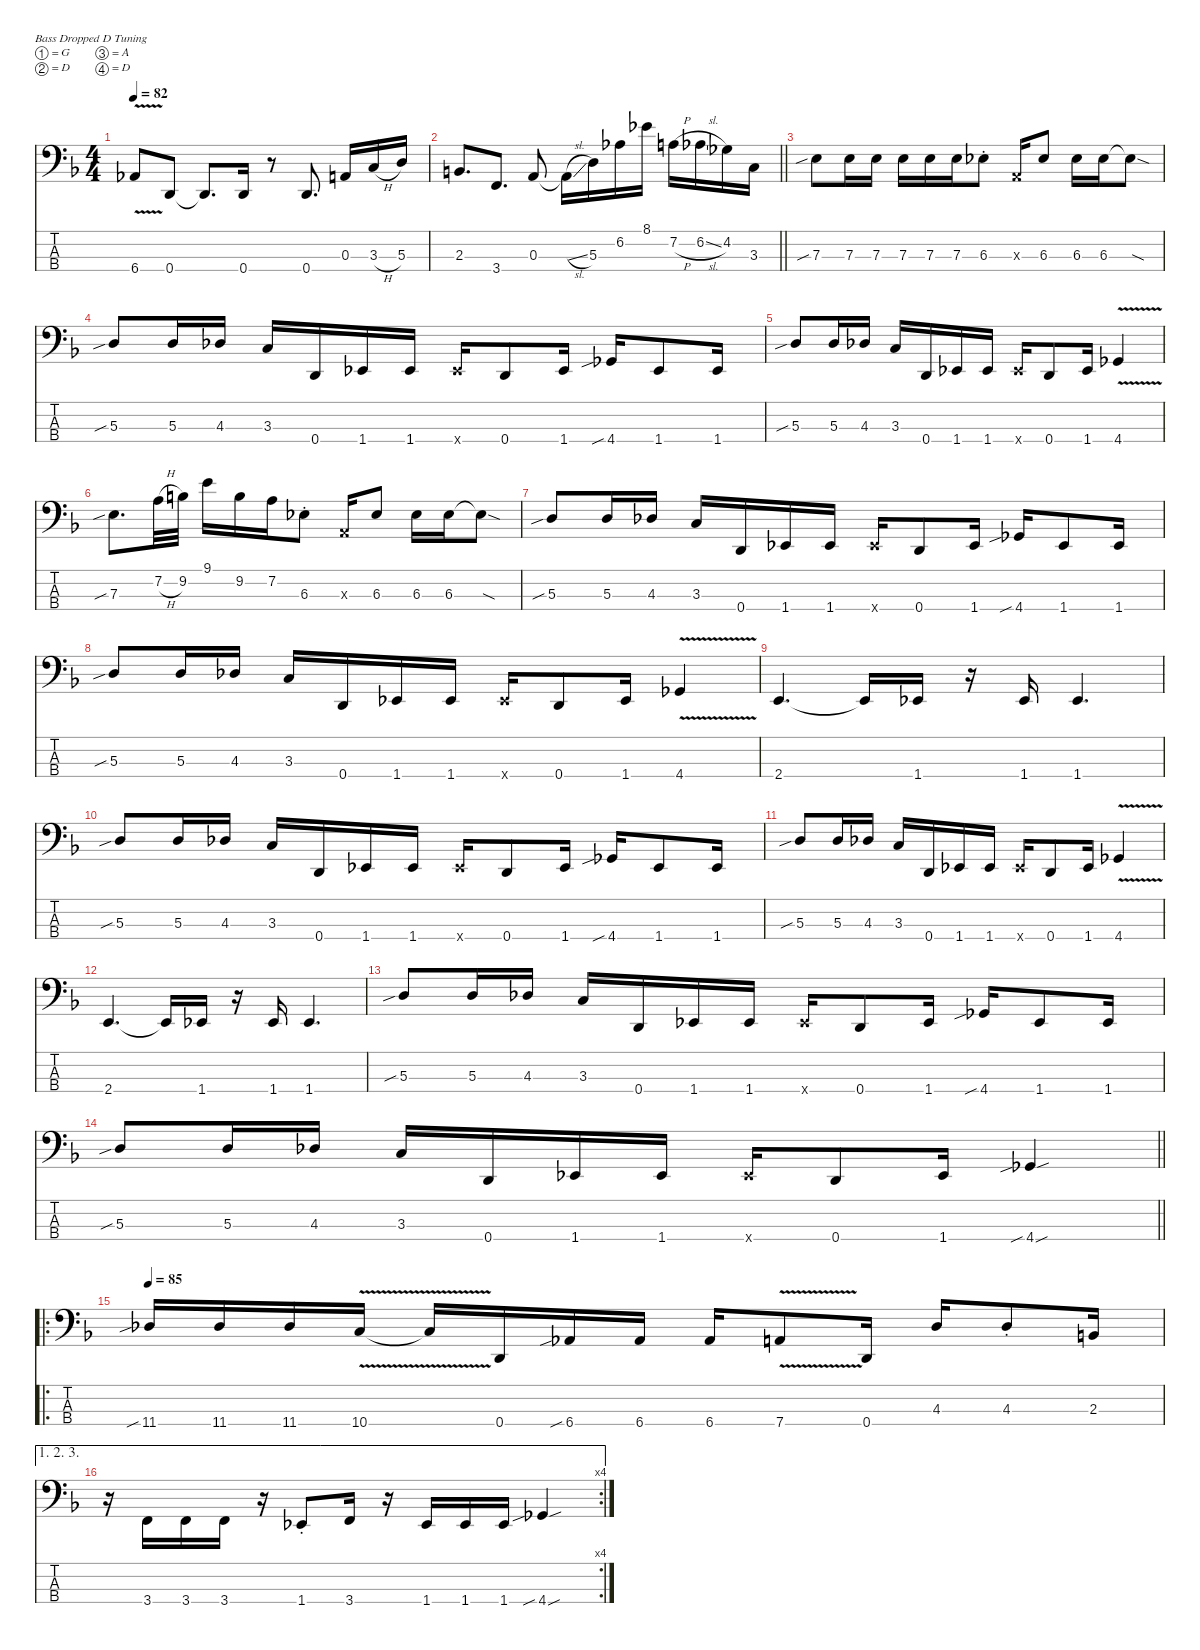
\defaultSystemsLayout 4
\hideDynamics
\bracketExtendMode nobrackets
\singleTrackTrackNamePolicy hidden
\multiTrackTrackNamePolicy hidden
\firstSystemTrackNameMode fullname
\firstSystemTrackNameOrientation horizontal
\otherSystemsTrackNameOrientation horizontal
\track ("Martin Mendez - El. Bass #1" "el.bs.") {instrument electricbassfinger}
\staff {score tabs}
\tuning (G2 D2 A1 D1)
\ts (4 4)
\tempo 82
\clef f4
\ks f
6.4{v acc b}.8{dy f beam Up} 0.4{acc forcenatural}.8{beam Up} 0.4{t acc forcenatural}.8{d beam Up} 0.4{acc forcenatural}.16{beam Up} r.8{beam Up} 0.4{acc forcenatural}.8{d beam Up} 0.3{acc forcenatural}.16{beam Up} 3.3{h acc forcenatural}.16{beam Up} 5.3{acc forcenatural}.16{beam Up} |
\barLineRight lightlight
2.3{acc forcenatural}.8{d beam Up} 3.4{acc forcenatural}.8{d beam Up} 0.3{acc forcenatural}.8{beam Up} 0.3{sl t acc forcenatural}.16{beam Down} 5.3{acc forcenatural}.16{beam Down} 6.2{acc b}.16{beam Down} 8.1{acc b}.16{beam Down} 7.2{h acc forcenatural}.16{beam Down} 6.2{sl acc b}.16{beam Down} 4.2{acc b}.16{beam Down} 3.3{acc forcenatural}.16{beam Down} |
7.3{sib acc forcenatural}.8{beam Down} 7.3{acc forcenatural}.16{beam Down} 7.3{acc forcenatural}.16{beam Down} 7.3{acc forcenatural}.16{beam Down} 7.3{acc forcenatural}.16{beam Down} 7.3{acc forcenatural}.16{beam Down} 6.3{st acc b}.8{beam Down} 0.3{x acc forcenatural}.16{beam Up} 6.3{acc b}.8{beam Up} 6.3{acc b}.16{beam Down} 6.3{acc b}.16{beam Down} 6.3{sod t acc b}.8{beam Down} |
5.3{sib acc forcenatural}.8{dy ff beam Up} 5.3{acc forcenatural}.16{beam Up} 4.3{acc b}.16{beam Up} 3.3{acc forcenatural}.16{beam Up} 0.4{acc forcenatural}.16{beam Up} 1.4{acc b}.16{beam Up} 1.4{acc b}.16{beam Up} 1.4{x acc b}.16{beam Up} 0.4{acc forcenatural}.8{beam Up} 1.4{acc b}.16{beam Up} 4.4{sib acc b}.16{beam Up} 1.4{acc b}.8{beam Up} 1.4{acc b}.16{beam Up} |
5.3{sib acc forcenatural}.8{beam Up} 5.3{acc forcenatural}.16{beam Up} 4.3{acc b}.16{beam Up} 3.3{acc forcenatural}.16{beam Up} 0.4{acc forcenatural}.16{beam Up} 1.4{acc b}.16{beam Up} 1.4{acc b}.16{beam Up} 1.4{x acc b}.16{beam Up} 0.4{acc forcenatural}.8{beam Up} 1.4{acc b}.16{beam Up} 4.4{v acc b}.4{beam Up} |
7.3{sib acc forcenatural}.8{d dy f beam Down} 7.2{h acc forcenatural}.32{beam Down} 9.2{acc forcenatural}.32{beam Down} 9.1{acc forcenatural}.16{beam Down} 9.2{acc forcenatural}.16{beam Down} 7.2{acc forcenatural}.16{beam Down} 6.3{st acc b}.8{beam Down} 0.3{x acc forcenatural}.16{beam Up} 6.3{acc b}.8{beam Up} 6.3{acc b}.16{beam Down} 6.3{acc b}.16{beam Down} 6.3{sod t acc b}.8{beam Down} |
5.3{sib acc forcenatural}.8{dy ff beam Up} 5.3{acc forcenatural}.16{beam Up} 4.3{acc b}.16{beam Up} 3.3{acc forcenatural}.16{beam Up} 0.4{acc forcenatural}.16{beam Up} 1.4{acc b}.16{beam Up} 1.4{acc b}.16{beam Up} 1.4{x acc b}.16{beam Up} 0.4{acc forcenatural}.8{beam Up} 1.4{acc b}.16{beam Up} 4.4{sib acc b}.16{beam Up} 1.4{acc b}.8{beam Up} 1.4{acc b}.16{beam Up} |
5.3{sib acc forcenatural}.8{beam Up} 5.3{acc forcenatural}.16{beam Up} 4.3{acc b}.16{beam Up} 3.3{acc forcenatural}.16{beam Up} 0.4{acc forcenatural}.16{beam Up} 1.4{acc b}.16{beam Up} 1.4{acc b}.16{beam Up} 1.4{x acc b}.16{beam Up} 0.4{acc forcenatural}.8{beam Up} 1.4{acc b}.16{beam Up} 4.4{v acc b}.4{beam Up} |
2.4{acc forcenatural}.4{d beam Up} 2.4{t acc forcenatural}.16{dy f beam Up} 1.4{acc b}.16{dy ff beam Up} r.16{beam Up} 1.4{acc b}.16{beam Up} 1.4{acc b}.4{d beam Up} |
5.3{sib acc forcenatural}.8{beam Up} 5.3{acc forcenatural}.16{beam Up} 4.3{acc b}.16{beam Up} 3.3{acc forcenatural}.16{beam Up} 0.4{acc forcenatural}.16{beam Up} 1.4{acc b}.16{beam Up} 1.4{acc b}.16{beam Up} 1.4{x acc b}.16{beam Up} 0.4{acc forcenatural}.8{beam Up} 1.4{acc b}.16{beam Up} 4.4{sib acc b}.16{beam Up} 1.4{acc b}.8{beam Up} 1.4{acc b}.16{beam Up} |
5.3{sib acc forcenatural}.8{beam Up} 5.3{acc forcenatural}.16{beam Up} 4.3{acc b}.16{beam Up} 3.3{acc forcenatural}.16{beam Up} 0.4{acc forcenatural}.16{beam Up} 1.4{acc b}.16{beam Up} 1.4{acc b}.16{beam Up} 1.4{x acc b}.16{beam Up} 0.4{acc forcenatural}.8{beam Up} 1.4{acc b}.16{beam Up} 4.4{v acc b}.4{beam Up} |
2.4{acc forcenatural}.4{d beam Up} 2.4{t acc forcenatural}.16{dy f beam Up} 1.4{acc b}.16{dy ff beam Up} r.16{beam Up} 1.4{acc b}.16{beam Up} 1.4{acc b}.4{d beam Up} |
5.3{sib acc forcenatural}.8{beam Up} 5.3{acc forcenatural}.16{beam Up} 4.3{acc b}.16{beam Up} 3.3{acc forcenatural}.16{beam Up} 0.4{acc forcenatural}.16{beam Up} 1.4{acc b}.16{beam Up} 1.4{acc b}.16{beam Up} 1.4{x acc b}.16{beam Up} 0.4{acc forcenatural}.8{beam Up} 1.4{acc b}.16{beam Up} 4.4{sib acc b}.16{beam Up} 1.4{acc b}.8{beam Up} 1.4{acc b}.16{beam Up} |
\barLineRight lightlight
5.3{sib acc forcenatural}.8{beam Up} 5.3{acc forcenatural}.16{beam Up} 4.3{acc b}.16{beam Up} 3.3{acc forcenatural}.16{beam Up} 0.4{acc forcenatural}.16{beam Up} 1.4{acc b}.16{beam Up} 1.4{acc b}.16{beam Up} 1.4{x acc b}.16{beam Up} 0.4{acc forcenatural}.8{beam Up} 1.4{acc b}.16{beam Up} 4.4{sib sou acc b}.4{beam Up} |
\ro
\tempo 85
11.4{sib acc b}.16{beam Up} 11.4{acc b}.16{beam Up} 11.4{acc b}.16{beam Up} 10.4{v acc forcenatural}.16{beam Up} 10.4{v t acc forcenatural}.16{dy f beam Up} 0.4{acc forcenatural}.16{dy ff beam Up} 6.4{sib acc b}.16{beam Up} 6.4{acc b}.16{beam Up} 6.4{acc b}.16{beam Up} 7.4{v acc forcenatural}.8{beam Up} 0.4{acc forcenatural}.16{beam Up} 4.3{acc b}.16{beam Up} 4.3{st acc b}.8{beam Up} 2.3{acc forcenatural}.16{beam Up} |
\ae (1 2 3)
\rc 4
r.16{beam Down} 3.4{acc forcenatural}.16{beam Up} 3.4{acc forcenatural}.16{beam Up} 3.4{acc forcenatural}.16{beam Up} r.16{beam Up} 1.4{st acc b}.8{beam Up} 3.4{acc forcenatural}.16{beam Up} r.16{beam Up} 1.4{acc b}.16{beam Up} 1.4{acc b}.16{beam Up} 1.4{acc b}.16{beam Up} 4.4{sib sou acc b}.4{beam Up}
